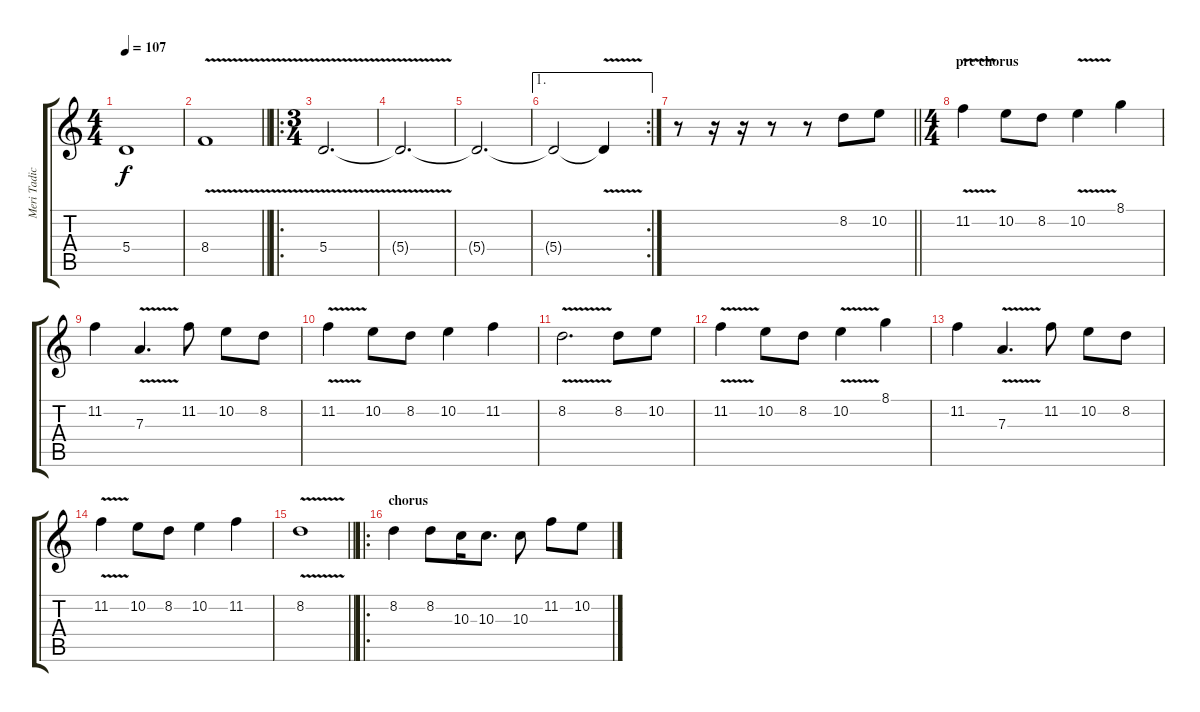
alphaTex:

\track ("Meri Tadic" "Meri Tadic") {instrument fiddle}
\staff {score tabs}
\tuning (B4 Gb4 D4 A3 E3 B2) {hide}
\ts (4 4)
\tempo 107
\clef g2
\ks c
5.4{t}.1{dy f} |
\barLineRight lightlight
8.4{v}.1 |
\ro
\ts (3 4)
\section ("" "")
5.4{v}.2{d} |
5.4{t}.2{d} |
5.4{t}.2{d} |
\ae 1
\rc 2
5.4{t}.2 5.4{v t}.4 |
\barLineRight lightlight
r.8 r.16 r.16 r.8 r.8 8.2.8{volume 14} 10.2.8 |
\ts (4 4)
\section ("" "pre chorus")
11.2{v}.4 10.2.8 8.2.8 10.2{v}.4 8.1.4 |
11.2.4 7.3{v}.4{d} 11.2.8 10.2.8 8.2.8 |
11.2{v}.4 10.2.8 8.2.8 10.2.4 11.2.4 |
8.2{v}.2{d} 8.2.8 10.2.8 |
11.2{v}.4 10.2.8 8.2.8 10.2{v}.4 8.1.4 |
11.2.4 7.3{v}.4{d} 11.2.8 10.2.8 8.2.8 |
11.2{v}.4 10.2.8 8.2.8 10.2.4 11.2.4 |
\barLineRight lightlight
8.2{v}.1 |
\ro
\section ("" "chorus")
8.2.4 8.2.8 10.3.16 10.3.8{d} 10.3.8 11.2.8 10.2.8
